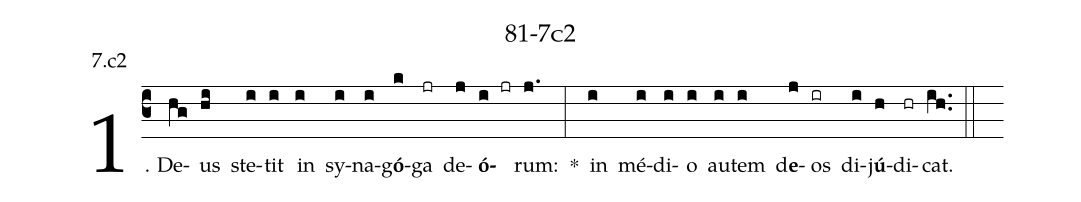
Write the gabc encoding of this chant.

name: 81-7c2;
annotation: 7.c2;
%%
(c3)1. De(hg)us(hi) ste(i)tit(i) in(i) sy(i)na(i)g<b>ó</b>(k)ga(jr) de(j)<b>ó</b>(i jr)rum:(j.) *(:) in(i) mé(i)di(i)o(i) au(i)tem(i) d<b>e</b>(j)os(ir) di(i)j<b>ú</b>(h)di(hr)cat.(ih..) (::)
